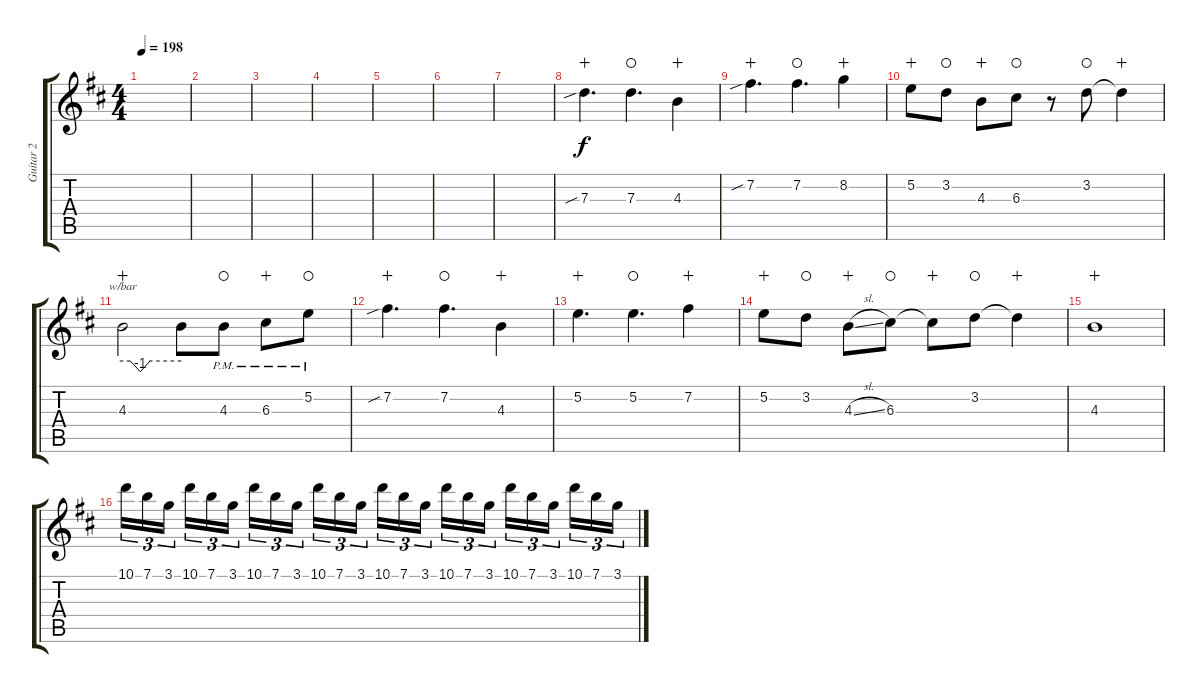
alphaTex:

\track ("Guitar 2" "Guitar 2") {instrument distortionguitar}
\staff {score tabs}
\tuning (E4 B3 G3 D3 A2 E2) {hide}
\ts (4 4)
\tempo 198
\clef g2
\ks bminor
|
|
|
|
|
|
|
7.3{sib}.4{d wahc} 7.3.4{d waho} 4.3.4{wahc} |
7.2{sib}.4{d wahc} 7.2.4{d waho} 8.2.4{wahc} |
5.2.8{wahc} 3.2.8{waho} 4.3.8{wahc} 6.3.8{waho} r.8 3.2.8{waho} 3.2{t}.4{wahc} |
4.3.2{tbe (custom default 0 0 8 0 18 -4 28 0 60 0) wahc} 4.3{t}.8 4.3{pm}.8{waho} 6.3{pm}.8{wahc} 5.2{pm}.8{waho} |
7.2{sib}.4{d wahc} 7.2.4{d waho} 4.3.4{wahc} |
5.2.4{d wahc} 5.2.4{d waho} 7.2.4{wahc} |
5.2.8{wahc} 3.2.8{waho} 4.3{sl}.8{wahc} 6.3.8{waho} 6.3{t}.8{wahc} 3.2.8{waho} 3.2{t}.4{wahc} |
4.3.1{wahc} |
10.1.16{tu (3 2)} 7.1.16{tu (3 2)} 3.1.16{tu (3 2) beam splitsecondary} 10.1.16{tu (3 2)} 7.1.16{tu (3 2)} 3.1.16{tu (3 2)} 10.1.16{tu (3 2)} 7.1.16{tu (3 2)} 3.1.16{tu (3 2) beam splitsecondary} 10.1.16{tu (3 2)} 7.1.16{tu (3 2)} 3.1.16{tu (3 2)} 10.1.16{tu (3 2)} 7.1.16{tu (3 2)} 3.1.16{tu (3 2) beam splitsecondary} 10.1.16{tu (3 2)} 7.1.16{tu (3 2)} 3.1.16{tu (3 2)} 10.1.16{tu (3 2)} 7.1.16{tu (3 2)} 3.1.16{tu (3 2) beam splitsecondary} 10.1.16{tu (3 2)} 7.1.16{tu (3 2)} 3.1.16{tu (3 2)}
